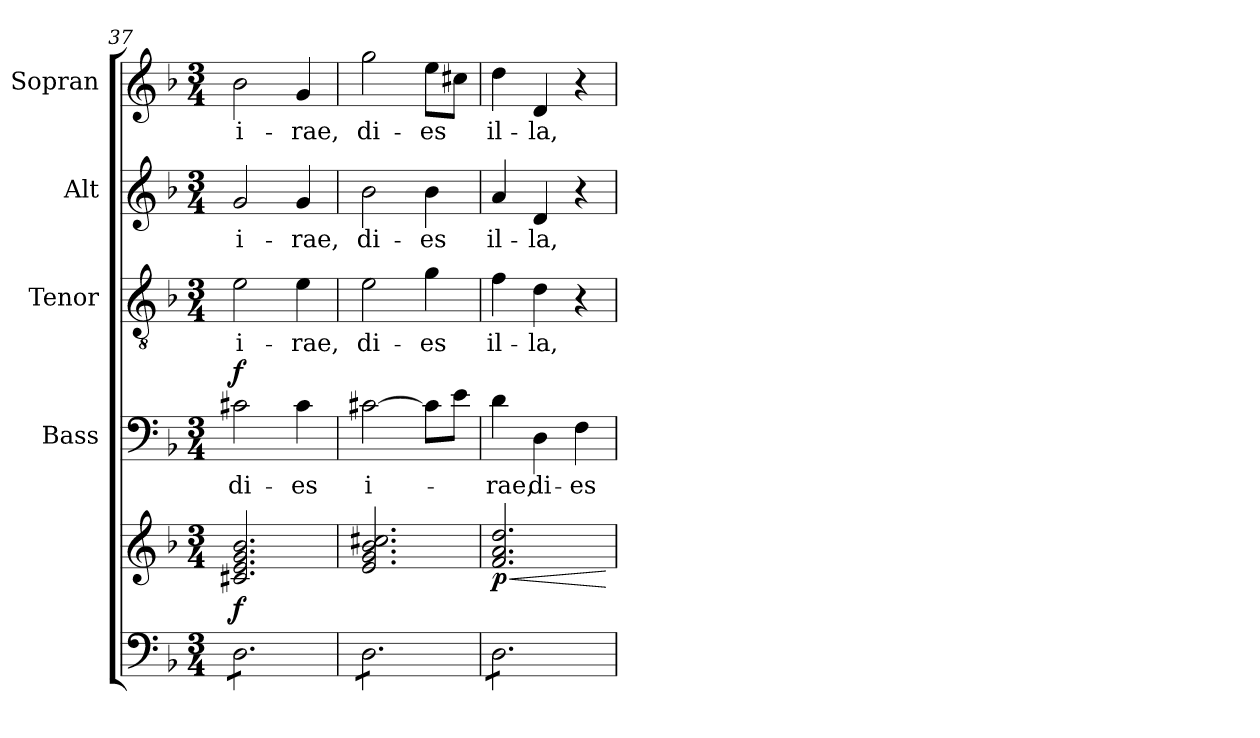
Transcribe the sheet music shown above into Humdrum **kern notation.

**kern	**kern	**dynam	**kern	**text	**dynam	**kern	**text	**kern	**text	**kern	**text
*part5	*part5	*part5	*part4	*part4	*part4	*part3	*part3	*part2	*part2	*part1	*part1
*staff6	*staff5	*staff5/6	*staff4	*staff4	*staff4	*staff3	*staff3	*staff2	*staff2	*staff1	*staff1
*	*	*	*I"Bass	*	*	*I"Tenor	*	*I"Alt	*	*I"Sopran	*
*	*	*	*I'B.	*	*	*I'T.	*	*I'A.	*	*I'S.	*
*clefF4	*clefG2	*	*clefF4	*	*	*clefGv2	*	*clefG2	*	*clefG2	*
*k[b-]	*k[b-]	*	*k[b-]	*	*	*k[b-]	*	*k[b-]	*	*k[b-]	*
*F:	*F:	*	*F:	*	*	*F:	*	*F:	*	*F:	*
*M3/4	*M3/4	*	*M3/4	*	*	*M3/4	*	*M3/4	*	*M3/4	*
=37	=37	=37	=37	=37	=37	=37	=37	=37	=37	=37	=37
!	!	!LO:DY:b	!	!LO:LY:b	!LO:DY:a	!	!LO:LY:b	!	!LO:LY:b	!	!LO:LY:b
*tremolo	*	*	*	*	*	*	*	*	*	*	*
8D\L	2.c#X/ 2.e/ 2.g/ 2.b-/	f	2c#X\	di-	f	2e\	i-	2g/	i-	2b-\	i-
8D\	.	.	.	.	.	.	.	.	.	.	.
8D\	.	.	.	.	.	.	.	.	.	.	.
8D\	.	.	.	.	.	.	.	.	.	.	.
!	!	!	!	!LO:LY:b	!	!	!LO:LY:b	!	!LO:LY:b	!	!LO:LY:b
8D\	.	.	4c#\	-es	.	4e\	-rae,	4g/	-rae,	4g/	-rae,
8D\J	.	.	.	.	.	.	.	.	.	.	.
=38	=38	=38	=38	=38	=38	=38	=38	=38	=38	=38	=38
!	!	!	!	!LO:LY:b	!	!	!LO:LY:b	!	!LO:LY:b	!	!LO:LY:b
8D\L	2.e/ 2.g/ 2.b-/ 2.cc#X/	.	[2c#X\	i-	.	2e\	di-	2b-\	di-	2gg\	di-
8D\	.	.	.	.	.	.	.	.	.	.	.
8D\	.	.	.	.	.	.	.	.	.	.	.
8D\	.	.	.	.	.	.	.	.	.	.	.
!	!	!	!	!	!	!	!LO:LY:b	!	!LO:LY:b	!	!LO:LY:b
8D\	.	.	8c#\L]	.	.	4g\	-es	4b-\	-es	8ee\L	-es
8D\J	.	.	8e\J	.	.	.	.	.	.	8cc#X\J	.
=39	=39	=39	=39	=39	=39	=39	=39	=39	=39	=39	=39
!	!	!LO:HP:b	!	!LO:LY:b	!	!	!LO:LY:b	!	!LO:LY:b	!	!LO:LY:b
!	!	!LO:DY:n=1:b	!	!	!	!	!	!	!	!	!
8D\L	2.f/ 2.a/ 2.dd/	< p	4d\	-rae,	.	4f\	il-	4a/	il-	4dd\	il-
8D\	.	.	.	.	.	.	.	.	.	.	.
!	!	!	!	!LO:LY:b	!	!	!LO:LY:b	!	!LO:LY:b	!	!LO:LY:b
8D\	.	.	4D\	di-	.	4d\	-la,	4d/	-la,	4d/	-la,
8D\	.	.	.	.	.	.	.	.	.	.	.
!	!	!	!	!LO:LY:b	!	!	!	!	!	!	!
8D\	.	.	4F\	-es	.	4r	.	4r	.	4r	.
8D\J	.	.	.	.	.	.	.	.	.	.	.
*Xtremolo	*	*	*	*	*	*	*	*	*	*	*
.	.	[	.	.	.	.	.	.	.	.	.
=	=	=	=	=	=	=	=	=	=	=	=
*-	*-	*-	*-	*-	*-	*-	*-	*-	*-	*-	*-
